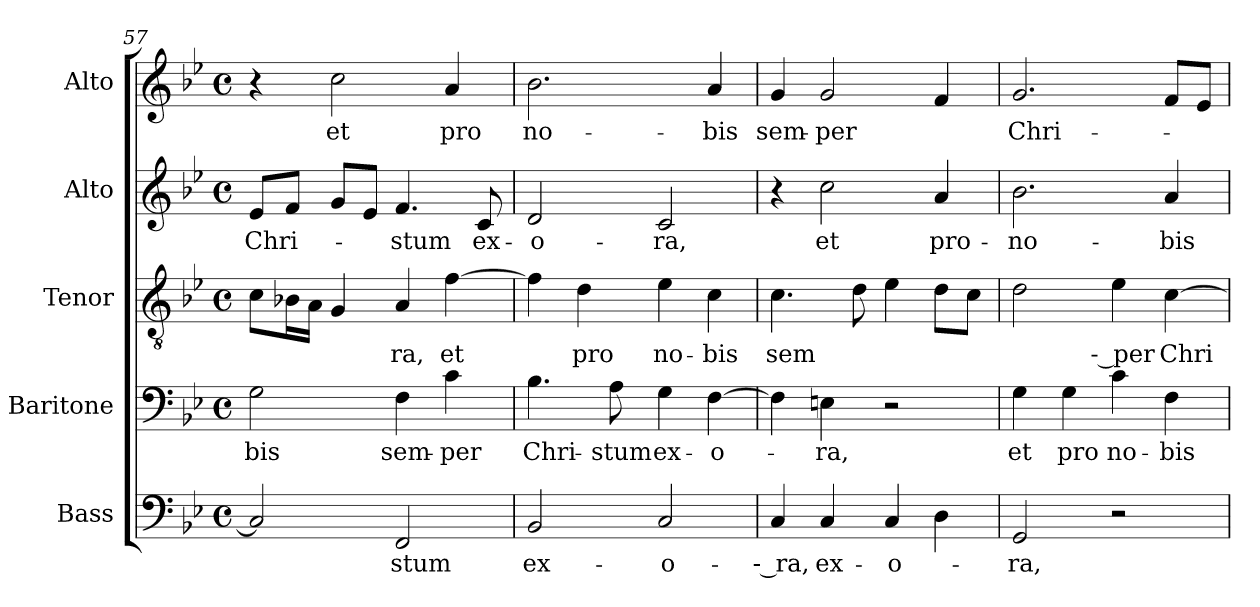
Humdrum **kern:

**kern	**text	**kern	**text	**kern	**text	**kern	**text	**kern	**text
*part5	*part5	*part4	*part4	*part3	*part3	*part2	*part2	*part1	*part1
*staff5	*staff5	*staff4	*staff4	*staff3	*staff3	*staff2	*staff2	*staff1	*staff1
*I"Bass	*	*I"Baritone	*	*I"Tenor	*	*I"Alto	*	*I"Alto	*
*I'B.	*	*I'Bar.	*	*I'T.	*	*I'A.	*	*I'A.	*
*clefF4	*	*clefF4	*	*clefGv2	*	*clefG2	*	*clefG2	*
*	*	*	*	*ITrd7c12	*	*	*	*	*
*k[b-e-]	*	*k[b-e-]	*	*k[b-e-]	*	*k[b-e-]	*	*k[b-e-]	*
*B-:	*	*B-:	*	*B-:	*	*B-:	*	*B-:	*
*M4/4	*	*M4/4	*	*M4/4	*	*M4/4	*	*M4/4	*
*met(c)	*	*met(c)	*	*met(c)	*	*met(c)	*	*met(c)	*
=57	=57	=57	=57	=57	=57	=57	=57	=57	=57
!	!	!	!LO:LY:b:color=#000000	!	!	!	!	!	!
!	!	!	!	!	!	!	!LO:LY:b:color=#000000	!	!
2Ci/]	.	2Gi\	-bis	8Ci\L	.	8e-i/L	Chri-	4r	.
.	.	.	.	16BB-Xi\L	.	8fi/J	.	.	.
.	.	.	.	16AAi\JJ	.	.	.	.	.
!	!	!	!	!	!	!	!	!	!LO:LY:b:color=#000000
.	.	.	.	4GGi/	.	8gi/L	.	2cci\	et
.	.	.	.	.	.	8e-i/J	.	.	.
!	!LO:LY:b:color=#000000	!	!	!	!	!	!	!	!
!	!	!	!LO:LY:b:color=#000000	!	!	!	!	!	!
!	!	!	!	!	!LO:LY:b:color=#000000	!	!	!	!
!	!	!	!	!	!	!	!LO:LY:b:color=#000000	!	!
2FFi/	-stum	4Fi\	sem-	4AAi/	-ra,	4.fi/	-stum	.	.
!	!	!	!LO:LY:b:color=#000000	!	!	!	!	!	!
!	!	!	!	!	!LO:LY:b:color=#000000	!	!	!	!
!	!	!	!	!	!	!	!	!	!LO:LY:b:color=#000000
.	.	4ci\	-per	[4Fi\	et	.	.	4ai/	pro
!	!	!	!	!	!	!	!LO:LY:b:color=#000000	!	!
.	.	.	.	.	.	8ci/	ex-	.	.
=58	=58	=58	=58	=58	=58	=58	=58	=58	=58
!	!LO:LY:b:color=#000000	!	!	!	!	!	!	!	!
!	!	!	!LO:LY:b:color=#000000	!	!	!	!	!	!
!	!	!	!	!	!	!	!LO:LY:b:color=#000000	!	!
!	!	!	!	!	!	!	!	!	!LO:LY:b:color=#000000
2BB-i/	ex-	4.B-i\	Chri-	4Fi\]	.	2di/	-o-	2.b-i\	no-
!	!	!	!	!	!LO:LY:b:color=#000000	!	!	!	!
.	.	.	.	4Di\	pro	.	.	.	.
!	!	!	!LO:LY:b:color=#000000	!	!	!	!	!	!
.	.	8Ai\	-stum	.	.	.	.	.	.
!	!LO:LY:b:color=#000000	!	!	!	!	!	!	!	!
!	!	!	!LO:LY:b:color=#000000	!	!	!	!	!	!
!	!	!	!	!	!LO:LY:b:color=#000000	!	!	!	!
!	!	!	!	!	!	!	!LO:LY:b:color=#000000	!	!
2Ci/	-o-	4Gi\	ex-	4E-i\	no-	2ci/	-ra,	.	.
!	!	!	!LO:LY:b:color=#000000	!	!	!	!	!	!
!	!	!	!	!	!LO:LY:b:color=#000000	!	!	!	!
!	!	!	!	!	!	!	!	!	!LO:LY:b:color=#000000
.	.	[4Fi\	-o-	4Ci\	-bis	.	.	4ai/	-bis
!!LO:LB:g=z
=59	=59	=59	=59	=59	=59	=59	=59	=59	=59
!	!LO:LY:b:color=#000000	!	!	!	!	!	!	!	!
!	!	!	!	!	!LO:LY:b:color=#000000	!	!	!	!
!	!	!	!	!	!	!	!	!	!LO:LY:b:color=#000000
4Ci/	-- ra,	4Fi\]	.	4.Ci\	sem-	4r	.	4gi/	sem-
!	!LO:LY:b:color=#000000	!	!	!	!	!	!	!	!
!	!	!	!LO:LY:b:color=#000000	!	!	!	!	!	!
!	!	!	!	!	!	!	!LO:LY:b:color=#000000	!	!
!	!	!	!	!	!	!	!	!	!LO:LY:b:color=#000000
4Ci/	ex-	4Eni\	-ra,	.	.	2cci\	et	2gi/	-per
.	.	.	.	8Di\	.	.	.	.	.
!	!LO:LY:b:color=#000000	!	!	!	!	!	!	!	!
4Ci/	-o-	2r	.	4E-i\	.	.	.	.	.
!	!	!	!	!	!	!	!LO:LY:b:color=#000000	!	!
4Di\	.	.	.	8Di\L	.	4ai/	pro-	4fi/	.
!	!	!	!	!	!LO:LY:b:color=#000000	!	!	!	!
.	.	.	.	8Ci\J	---	.	.	.	.
=60	=60	=60	=60	=60	=60	=60	=60	=60	=60
!	!LO:LY:b:color=#000000	!	!	!	!	!	!	!	!
!	!	!	!LO:LY:b:color=#000000	!	!	!	!	!	!
!	!	!	!	!	!LO:LY:b:color=#000000	!	!	!	!
!	!	!	!	!	!	!	!LO:LY:b:color=#000000	!	!
!	!	!	!	!	!	!	!	!	!LO:LY:b:color=#000000
2GGi/	-ra,	4Gi\	et	2Di\	---	2.b-i\	-no-	2.gi/	Chri-
!	!	!	!LO:LY:b:color=#000000	!	!	!	!	!	!
.	.	4Gi\	pro	.	.	.	.	.	.
!	!	!	!LO:LY:b:color=#000000	!	!	!	!	!	!
!	!	!	!	!	!LO:LY:b:color=#000000	!	!	!	!
2r	.	4ci\	no-	4E-i\	-- per	.	.	.	.
!	!	!	!LO:LY:b:color=#000000	!	!	!	!	!	!
!	!	!	!	!	!LO:LY:b:color=#000000	!	!	!	!
!	!	!	!	!	!	!	!LO:LY:b:color=#000000	!	!
.	.	4Fi\	-bis	[4Ci\	Chri-	4ai/	-bis	8fi/L	.
.	.	.	.	.	.	.	.	8e-i/J	.
=	=	=	=	=	=	=	=	=	=
*-	*-	*-	*-	*-	*-	*-	*-	*-	*-
